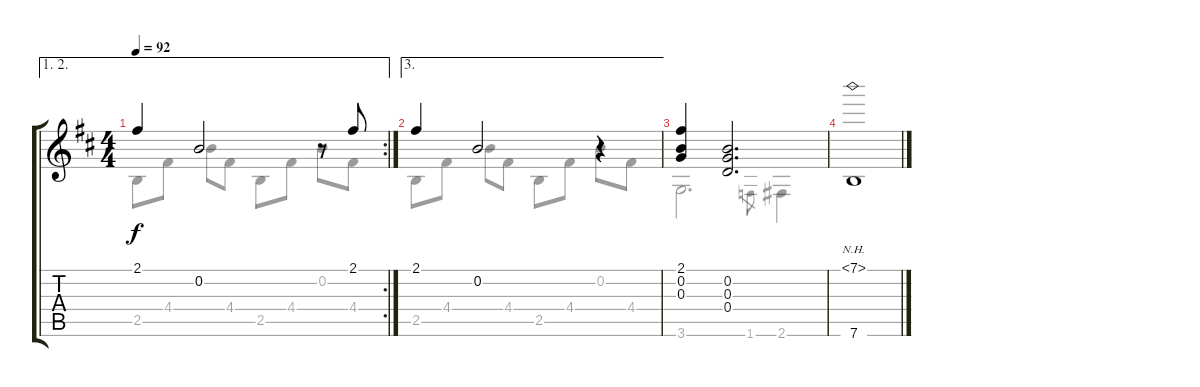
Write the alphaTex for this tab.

\track "" {instrument acousticguitarnylon}
\staff {score tabs}
\tuning (E4 B3 G3 D3 A2 E2) {hide}
\voice
\ae (1 2)
\rc 2
\ts (4 4)
\tempo 92
\clef g2
\ks d
2.1.4{dy f} 0.2.2 r.8 2.1.8 |
\ae 3
2.1.4 0.2.2 r.4 |
(2.1 0.2 0.3).4 (0.2 0.3 0.4).2{d} |
(7.1{nh} 7.6).1
\voice
\clef g2
\ottava regular
\simile none
\ks d
2.5.8{dy f} 4.4.8 0.2.8 4.4.8 2.5.8 4.4.8 0.2.8 4.4.8 |
2.5.8 4.4.8 0.2.8 4.4.8 2.5.8 4.4.8 0.2.8 4.4.8 |
3.6.2{d} 1.6.8{gr} 2.6.4 |
